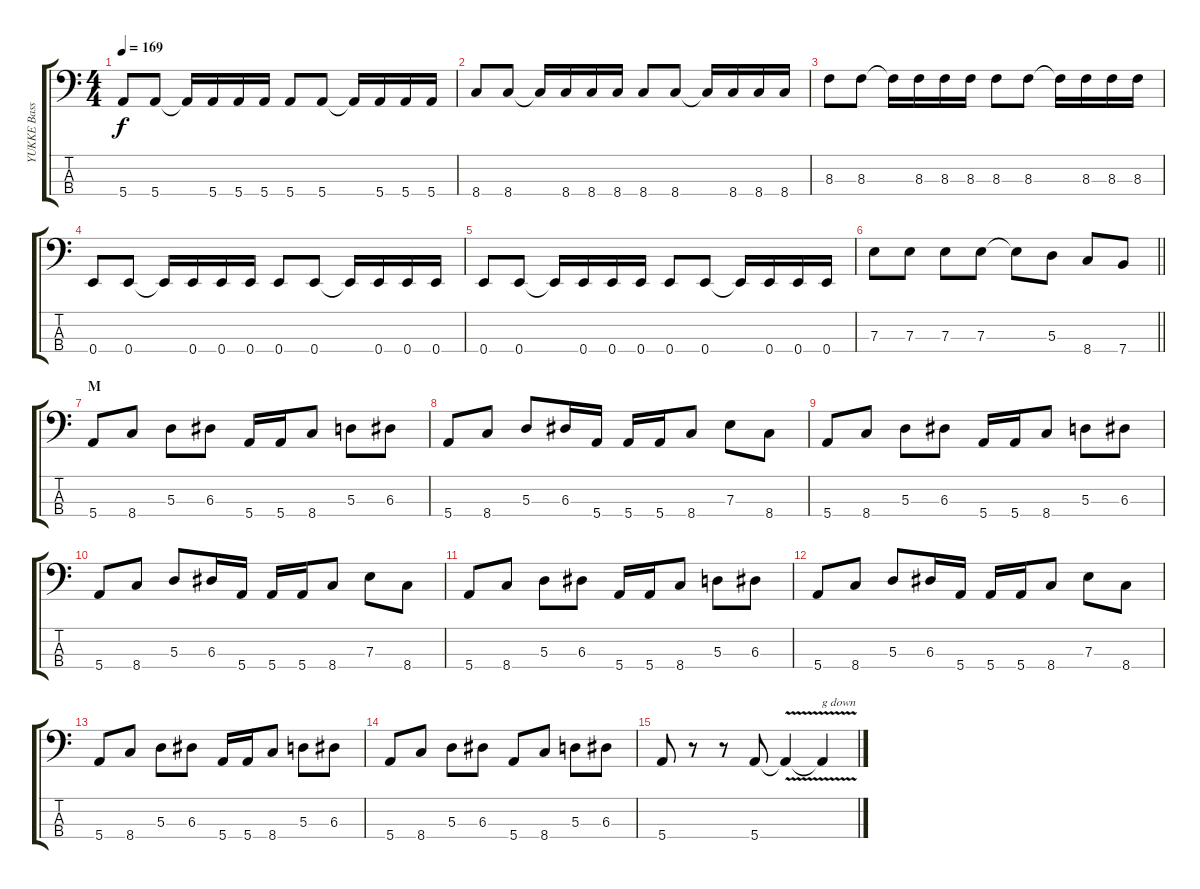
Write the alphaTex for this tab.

\track ("YUKKE Bass" "YUKKE Bass") {instrument electricbassfinger}
\staff {score tabs}
\tuning (G2 D2 A1 E1) {hide}
\ts (4 4)
\tempo 169
\clef f4
\ks c
5.4.8{dy f} 5.4.8 5.4{t}.16 5.4.16 5.4.16 5.4.16 5.4.8 5.4.8 5.4{t}.16 5.4.16 5.4.16 5.4.16 |
8.4.8 8.4.8 8.4{t}.16 8.4.16 8.4.16 8.4.16 8.4.8 8.4.8 8.4{t}.16 8.4.16 8.4.16 8.4.16 |
8.3.8 8.3.8 8.3{t}.16 8.3.16 8.3.16 8.3.16 8.3.8 8.3.8 8.3{t}.16 8.3.16 8.3.16 8.3.16 |
0.4.8 0.4.8 0.4{t}.16 0.4.16 0.4.16 0.4.16 0.4.8 0.4.8 0.4{t}.16 0.4.16 0.4.16 0.4.16 |
0.4.8 0.4.8 0.4{t}.16 0.4.16 0.4.16 0.4.16 0.4.8 0.4.8 0.4{t}.16 0.4.16 0.4.16 0.4.16 |
\barLineRight lightlight
7.3.8 7.3.8 7.3.8 7.3.8 7.3{t}.8 5.3.8 8.4.8 7.4.8 |
\section ("" "M")
5.4.8 8.4.8 5.3.8 6.3.8 5.4.16 5.4.16 8.4.8 5.3.8 6.3.8 |
5.4.8 8.4.8 5.3.8 6.3.16 5.4.16 5.4.16 5.4.16 8.4.8 7.3.8 8.4.8 |
5.4.8 8.4.8 5.3.8 6.3.8 5.4.16 5.4.16 8.4.8 5.3.8 6.3.8 |
5.4.8 8.4.8 5.3.8 6.3.16 5.4.16 5.4.16 5.4.16 8.4.8 7.3.8 8.4.8 |
5.4.8 8.4.8 5.3.8 6.3.8 5.4.16 5.4.16 8.4.8 5.3.8 6.3.8 |
5.4.8 8.4.8 5.3.8 6.3.16 5.4.16 5.4.16 5.4.16 8.4.8 7.3.8 8.4.8 |
5.4.8 8.4.8 5.3.8 6.3.8 5.4.16 5.4.16 8.4.8 5.3.8 6.3.8 |
5.4.8 8.4.8 5.3.8 6.3.8 5.4.8 8.4.8 5.3.8 6.3.8 |
5.4.8 r.8 r.8 5.4.8 5.4{v t}.4 5.4{t}.4{txt "g down"}
